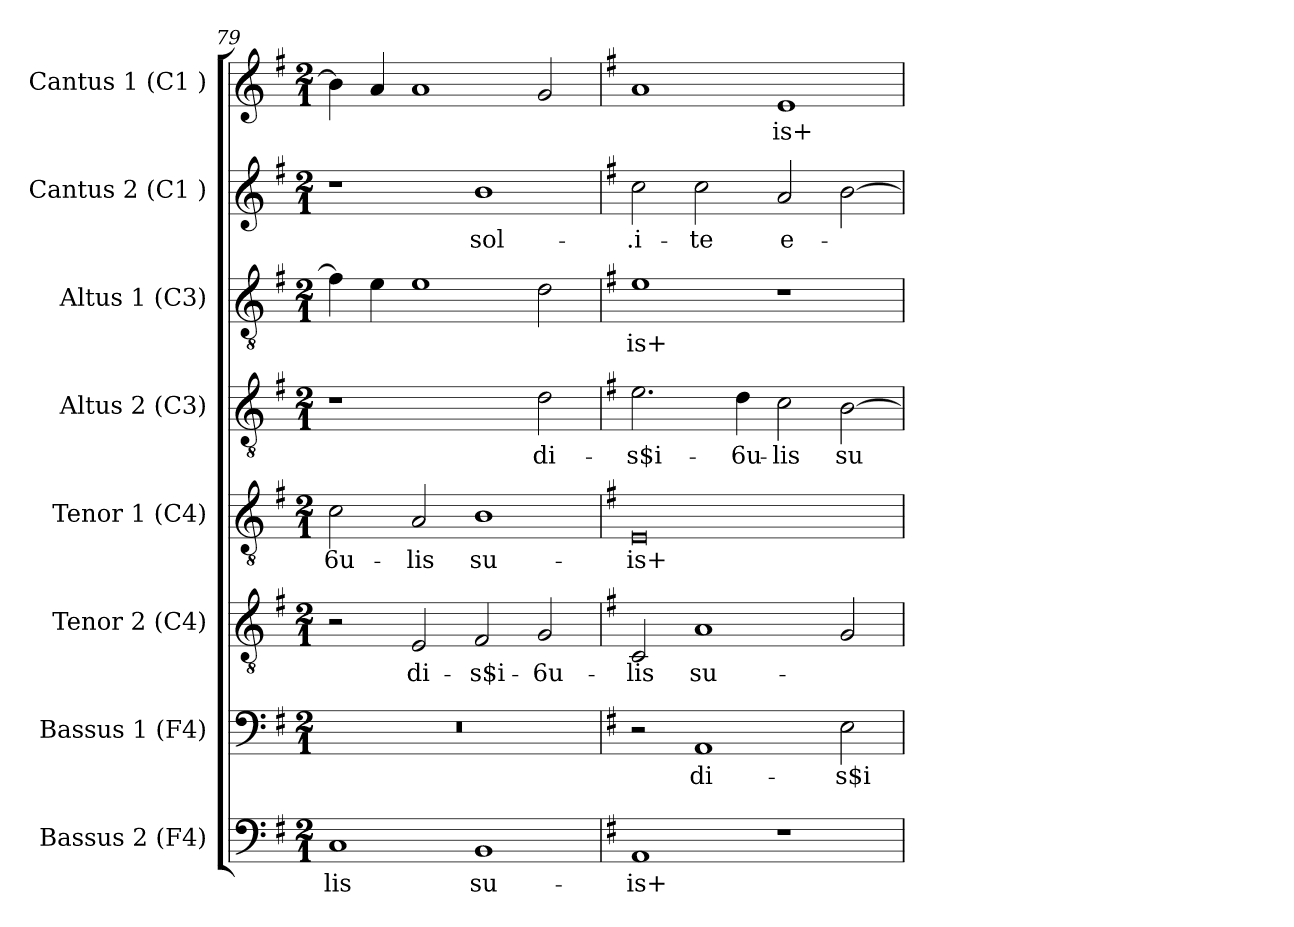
**kern	**text	**kern	**text	**kern	**text	**kern	**text	**kern	**text	**kern	**text	**kern	**text	**kern	**text
*part8	*part8	*part7	*part7	*part6	*part6	*part5	*part5	*part4	*part4	*part3	*part3	*part2	*part2	*part1	*part1
*staff8	*staff8	*staff7	*staff7	*staff6	*staff6	*staff5	*staff5	*staff4	*staff4	*staff3	*staff3	*staff2	*staff2	*staff1	*staff1
*I"Bassus 2 (F4)	*	*I"Bassus 1 (F4)	*	*I"Tenor 2 (C4)	*	*I"Tenor 1 (C4)	*	*I"Altus 2 (C3)	*	*I"Altus 1 (C3)	*	*I"Cantus 2 (C1 )	*	*I"Cantus 1 (C1 )	*
*I'B2	*	*I'B1	*	*I'T2	*	*I'T1	*	*I'A2	*	*I'A1	*	*I'C2	*	*I'C1	*
*clefF4	*	*clefF4	*	*clefGv2	*	*clefGv2	*	*clefGv2	*	*clefGv2	*	*clefG2	*	*clefG2	*
*k[f#]	*	*k[f#]	*	*k[f#]	*	*k[f#]	*	*k[f#]	*	*k[f#]	*	*k[f#]	*	*k[f#]	*
*G:	*	*G:	*	*G:	*	*G:	*	*G:	*	*G:	*	*G:	*	*G:	*
*M2/1	*	*M2/1	*	*M2/1	*	*M2/1	*	*M2/1	*	*M2/1	*	*M2/1	*	*M2/1	*
=79	=79	=79	=79	=79	=79	=79	=79	=79	=79	=79	=79	=79	=79	=79	=79
!	!LO:LY:b:cj	!	!	!	!	!	!LO:LY:b:cj	!	!	!	!	!	!	!	!
1C	-lis	0r	.	2r	.	2c\	-6u-	1r	.	4f#\]	.	1r	.	4b\]	.
.	.	.	.	.	.	.	.	.	.	4e\	.	.	.	4a/	.
!	!	!	!	!	!LO:LY:b:cj	!	!LO:LY:b:cj	!	!	!	!	!	!	!	!
.	.	.	.	2E/	di-	2A/	-lis	.	.	1e	.	.	.	1a	.
!	!LO:LY:b:cj	!	!	!	!LO:LY:b:cj	!	!LO:LY:b:cj	!	!	!	!	!	!LO:LY:b:cj	!	!
1BB	su-	.	.	2F#/	-s$i-	1B	su-	2ryy	.	.	.	1b	sol-	.	.
!	!	!	!	!	!LO:LY:b:cj	!	!	!	!LO:LY:b:cj	!	!	!	!	!	!
.	.	.	.	2G/	-6u-	.	.	2d\	di-	2d\	.	.	.	2g/	.
=80	=80	=80	=80	=80	=80	=80	=80	=80	=80	=80	=80	=80	=80	=80	=80
*	*	*	*	*	*	*	*	*	*	*	*	*	*	*k[f#]	*
*	*	*	*	*	*	*	*	*	*	*	*	*	*	*G:	*
!	!LO:LY:b:cj	!	!	!	!LO:LY:b:cj	!	!LO:LY:b:rj	!	!LO:LY:b:cj	!	!LO:LY:b:cj	!	!LO:LY:b:cj	!	!
1AA	-is+	2r	.	2C/	-lis	0E	-is+	2.e\	-s$i-	1e	-is+	2cc\	-.i-	1a	.
!	!	!	!LO:LY:b:cj	!	!LO:LY:b:cj	!	!	!	!	!	!	!	!LO:LY:b:cj	!	!
.	.	1AA	di-	1A	su-	.	.	.	.	.	.	2cc\	-te	.	.
!	!	!	!	!	!	!	!	!	!LO:LY:b	!	!	!	!	!	!
.	.	.	.	.	.	.	.	4d\	-6u-	.	.	.	.	.	.
!	!	!	!	!	!	!	!	!	!LO:LY:b:rj	!	!	!	!LO:LY:b:rj	!	!LO:LY:b:cj
1r	.	.	.	.	.	.	.	2c\	-lis	1r	.	2a/	e-	1e	-is+
!	!	!	!LO:LY:b:cj	!	!	!	!	!	!LO:LY:b:cj	!	!	!	!	!	!
.	.	2E\	-s$i-	2G/	.	.	.	[<2B\	su-	.	.	[<2b\	.	.	.
=	=	=	=	=	=	=	=	=	=	=	=	=	=	=	=
*-	*-	*-	*-	*-	*-	*-	*-	*-	*-	*-	*-	*-	*-	*-	*-
